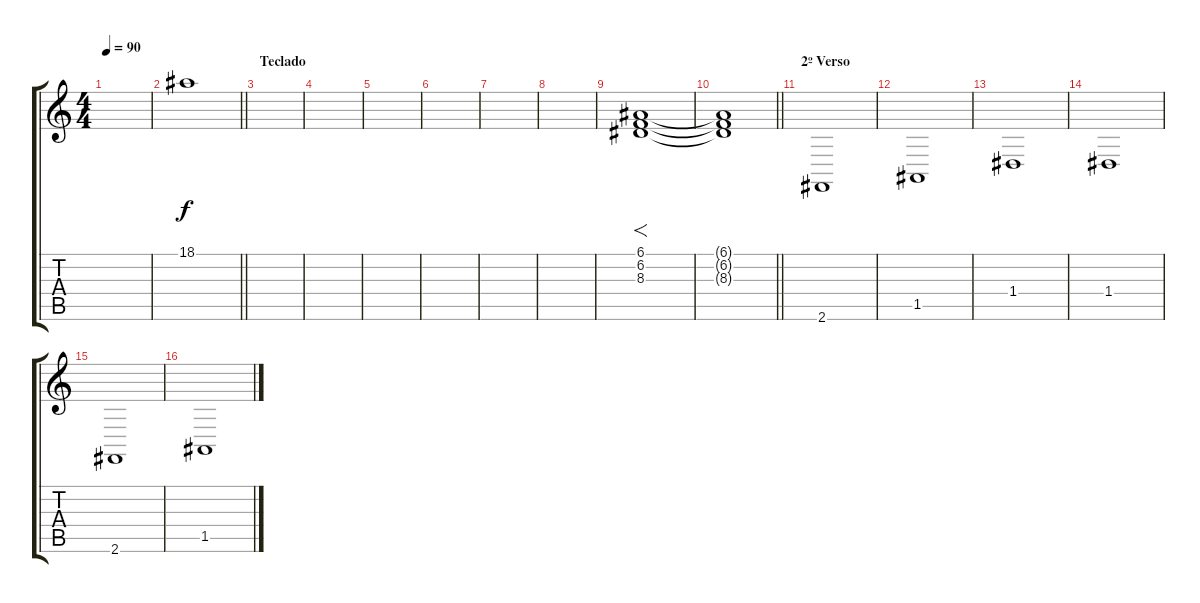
\track "" {instrument stringensemble1}
\staff {score tabs}
\tuning (E4 B3 G3 D3 A2 E2) {hide}
\ts (4 4)
\tempo 90
\clef g2
\ks c
|
\barLineRight lightlight
18.1.1 |
\section ("" "Teclado")
|
|
|
|
|
|
(6.1 6.2 8.3).1{f} |
\barLineRight lightlight
(6.1{t} 6.2{t} 8.3{t}).1 |
\section ("" "2º Verso")
2.6.1 |
1.5.1 |
1.4.1 |
1.4.1 |
2.6.1 |
1.5.1
